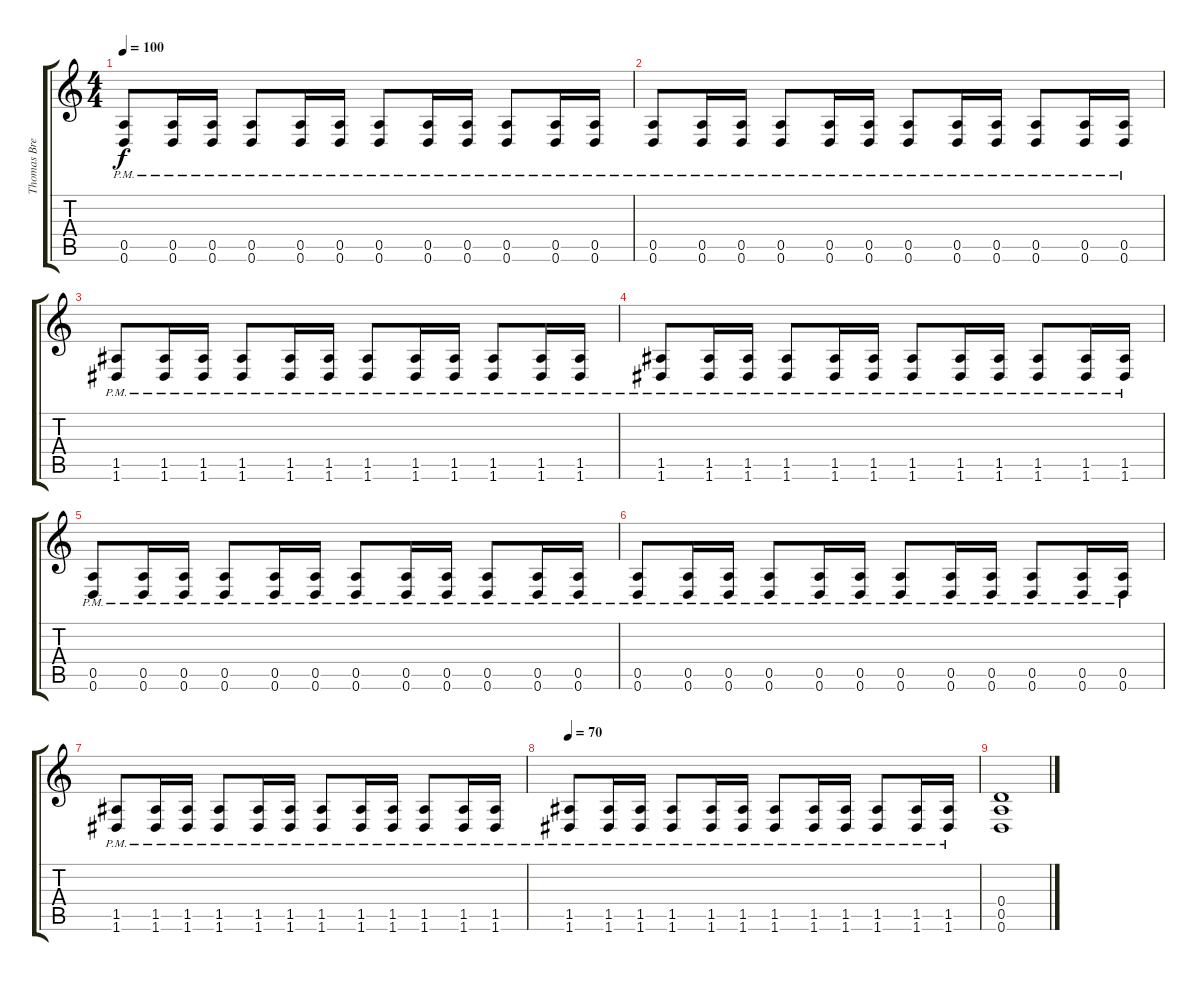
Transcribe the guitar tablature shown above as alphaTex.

\track ("Thomas Bredahl" "Thomas Bre") {instrument electricguitarjazz}
\staff {score tabs}
\tuning (E4 B3 G3 D3 A2 D2) {hide}
\ts (4 4)
\tempo 100
\clef g2
\ks c
(0.5{pm} 0.6{pm}).8{dy f} (0.5{pm} 0.6{pm}).16 (0.5{pm} 0.6{pm}).16 (0.5{pm} 0.6{pm}).8 (0.5{pm} 0.6{pm}).16 (0.5{pm} 0.6{pm}).16 (0.5{pm} 0.6{pm}).8 (0.5{pm} 0.6{pm}).16 (0.5{pm} 0.6{pm}).16 (0.5{pm} 0.6{pm}).8 (0.5{pm} 0.6{pm}).16 (0.5{pm} 0.6{pm}).16 |
(0.5{pm} 0.6{pm}).8 (0.5{pm} 0.6{pm}).16 (0.5{pm} 0.6{pm}).16 (0.5{pm} 0.6{pm}).8 (0.5{pm} 0.6{pm}).16 (0.5{pm} 0.6{pm}).16 (0.5{pm} 0.6{pm}).8 (0.5{pm} 0.6{pm}).16 (0.5{pm} 0.6{pm}).16 (0.5{pm} 0.6{pm}).8 (0.5{pm} 0.6{pm}).16 (0.5{pm} 0.6{pm}).16 |
(1.5{pm} 1.6{pm}).8 (1.5{pm} 1.6{pm}).16 (1.5{pm} 1.6{pm}).16 (1.5{pm} 1.6{pm}).8 (1.5{pm} 1.6{pm}).16 (1.5{pm} 1.6{pm}).16 (1.5{pm} 1.6{pm}).8 (1.5{pm} 1.6{pm}).16 (1.5{pm} 1.6{pm}).16 (1.5{pm} 1.6{pm}).8 (1.5{pm} 1.6{pm}).16 (1.5{pm} 1.6{pm}).16 |
(1.5{pm} 1.6{pm}).8 (1.5{pm} 1.6{pm}).16 (1.5{pm} 1.6{pm}).16 (1.5{pm} 1.6{pm}).8 (1.5{pm} 1.6{pm}).16 (1.5{pm} 1.6{pm}).16 (1.5{pm} 1.6{pm}).8 (1.5{pm} 1.6{pm}).16 (1.5{pm} 1.6{pm}).16 (1.5{pm} 1.6{pm}).8 (1.5{pm} 1.6{pm}).16 (1.5{pm} 1.6{pm}).16 |
(0.5{pm} 0.6{pm}).8 (0.5{pm} 0.6{pm}).16 (0.5{pm} 0.6{pm}).16 (0.5{pm} 0.6{pm}).8 (0.5{pm} 0.6{pm}).16 (0.5{pm} 0.6{pm}).16 (0.5{pm} 0.6{pm}).8 (0.5{pm} 0.6{pm}).16 (0.5{pm} 0.6{pm}).16 (0.5{pm} 0.6{pm}).8 (0.5{pm} 0.6{pm}).16 (0.5{pm} 0.6{pm}).16 |
(0.5{pm} 0.6{pm}).8 (0.5{pm} 0.6{pm}).16 (0.5{pm} 0.6{pm}).16 (0.5{pm} 0.6{pm}).8 (0.5{pm} 0.6{pm}).16 (0.5{pm} 0.6{pm}).16 (0.5{pm} 0.6{pm}).8 (0.5{pm} 0.6{pm}).16 (0.5{pm} 0.6{pm}).16 (0.5{pm} 0.6{pm}).8 (0.5{pm} 0.6{pm}).16 (0.5{pm} 0.6{pm}).16 |
(1.5{pm} 1.6{pm}).8 (1.5{pm} 1.6{pm}).16 (1.5{pm} 1.6{pm}).16 (1.5{pm} 1.6{pm}).8 (1.5{pm} 1.6{pm}).16 (1.5{pm} 1.6{pm}).16 (1.5{pm} 1.6{pm}).8 (1.5{pm} 1.6{pm}).16 (1.5{pm} 1.6{pm}).16 (1.5{pm} 1.6{pm}).8 (1.5{pm} 1.6{pm}).16 (1.5{pm} 1.6{pm}).16 |
\tempo 70
(1.5{pm} 1.6{pm}).8 (1.5{pm} 1.6{pm}).16 (1.5{pm} 1.6{pm}).16 (1.5{pm} 1.6{pm}).8 (1.5{pm} 1.6{pm}).16 (1.5{pm} 1.6{pm}).16 (1.5{pm} 1.6{pm}).8 (1.5{pm} 1.6{pm}).16 (1.5{pm} 1.6{pm}).16 (1.5{pm} 1.6{pm}).8 (1.5{pm} 1.6{pm}).16 (1.5{pm} 1.6{pm}).16 |
(0.4 0.5 0.6).1
